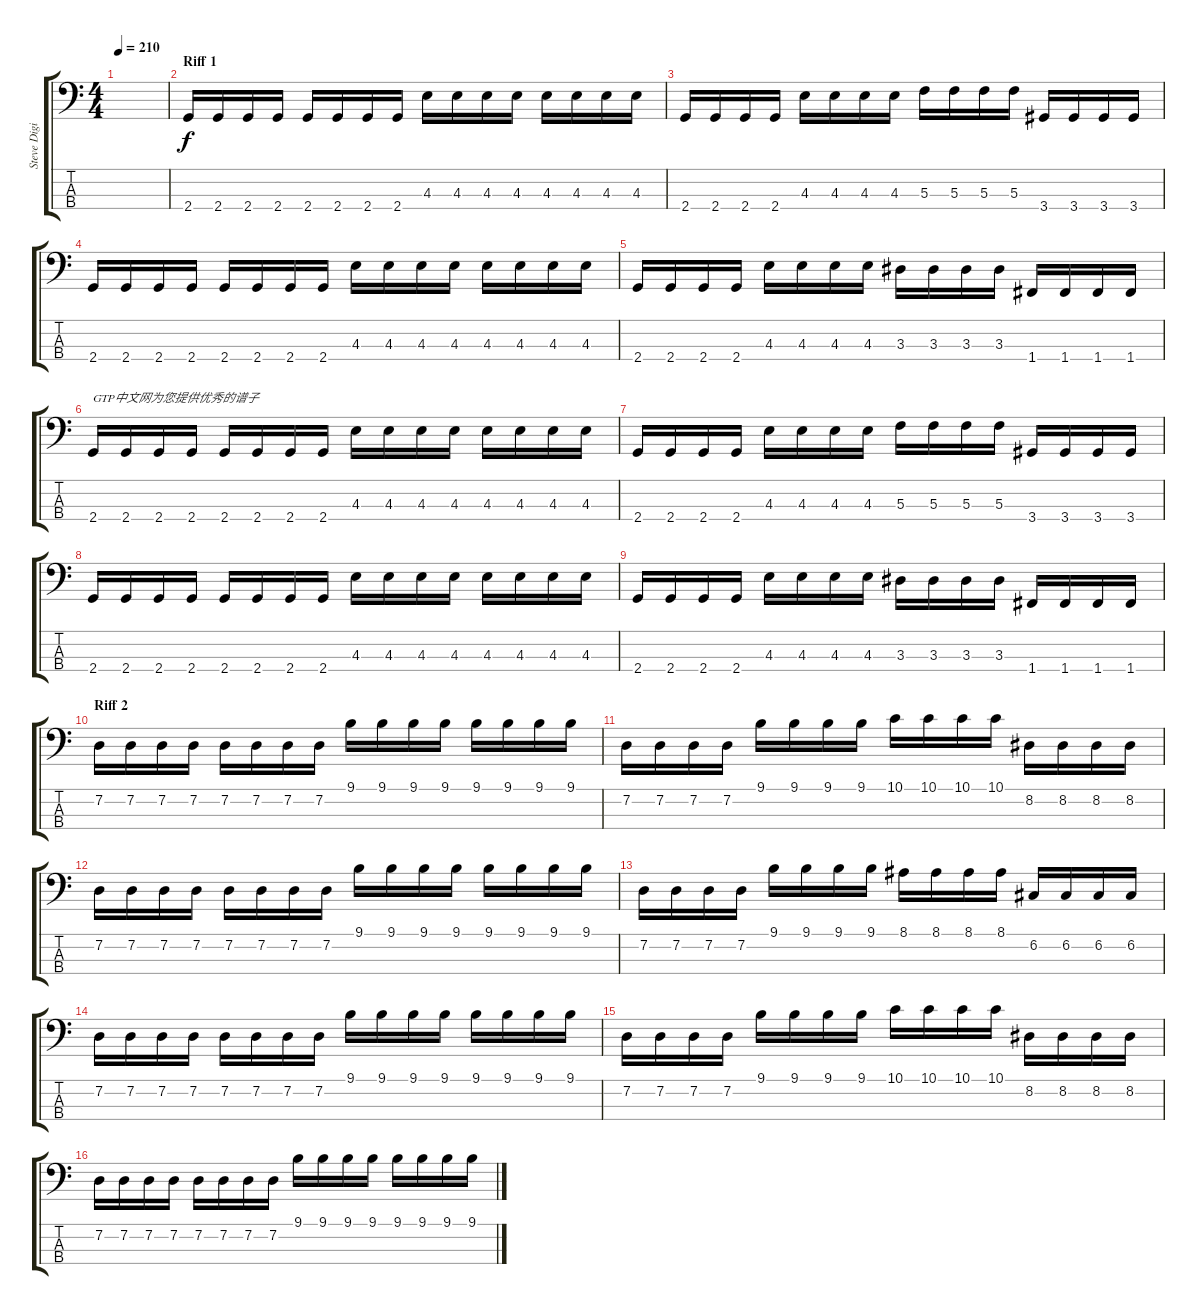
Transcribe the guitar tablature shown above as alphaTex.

\track ("Steve Digiorgio" "Steve Digi") {instrument electricbasspick}
\staff {score tabs}
\tuning (D2 G1 C2 F1) {hide}
\ts (4 4)
\tempo 210
\clef f4
\ks c
|
\section ("" "Riff 1")
2.4.16 2.4.16 2.4.16 2.4.16 2.4.16 2.4.16 2.4.16 2.4.16 4.3.16 4.3.16 4.3.16 4.3.16 4.3.16 4.3.16 4.3.16 4.3.16 |
2.4.16 2.4.16 2.4.16 2.4.16 4.3.16 4.3.16 4.3.16 4.3.16 5.3.16 5.3.16 5.3.16 5.3.16 3.4.16 3.4.16 3.4.16 3.4.16 |
2.4.16 2.4.16 2.4.16 2.4.16 2.4.16 2.4.16 2.4.16 2.4.16 4.3.16 4.3.16 4.3.16 4.3.16 4.3.16 4.3.16 4.3.16 4.3.16 |
2.4.16 2.4.16 2.4.16 2.4.16 4.3.16 4.3.16 4.3.16 4.3.16 3.3.16 3.3.16 3.3.16 3.3.16 1.4.16 1.4.16 1.4.16 1.4.16 |
2.4.16{txt "GTP中文网为您提供优秀的谱子"} 2.4.16 2.4.16 2.4.16 2.4.16 2.4.16 2.4.16 2.4.16 4.3.16 4.3.16 4.3.16 4.3.16 4.3.16 4.3.16 4.3.16 4.3.16 |
2.4.16 2.4.16 2.4.16 2.4.16 4.3.16 4.3.16 4.3.16 4.3.16 5.3.16 5.3.16 5.3.16 5.3.16 3.4.16 3.4.16 3.4.16 3.4.16 |
2.4.16 2.4.16 2.4.16 2.4.16 2.4.16 2.4.16 2.4.16 2.4.16 4.3.16 4.3.16 4.3.16 4.3.16 4.3.16 4.3.16 4.3.16 4.3.16 |
2.4.16 2.4.16 2.4.16 2.4.16 4.3.16 4.3.16 4.3.16 4.3.16 3.3.16 3.3.16 3.3.16 3.3.16 1.4.16 1.4.16 1.4.16 1.4.16 |
\section ("" "Riff 2")
7.2.16 7.2.16 7.2.16 7.2.16 7.2.16 7.2.16 7.2.16 7.2.16 9.1.16 9.1.16 9.1.16 9.1.16 9.1.16 9.1.16 9.1.16 9.1.16 |
7.2.16 7.2.16 7.2.16 7.2.16 9.1.16 9.1.16 9.1.16 9.1.16 10.1.16 10.1.16 10.1.16 10.1.16 8.2.16 8.2.16 8.2.16 8.2.16 |
7.2.16 7.2.16 7.2.16 7.2.16 7.2.16 7.2.16 7.2.16 7.2.16 9.1.16 9.1.16 9.1.16 9.1.16 9.1.16 9.1.16 9.1.16 9.1.16 |
7.2.16 7.2.16 7.2.16 7.2.16 9.1.16 9.1.16 9.1.16 9.1.16 8.1.16 8.1.16 8.1.16 8.1.16 6.2.16 6.2.16 6.2.16 6.2.16 |
7.2.16 7.2.16 7.2.16 7.2.16 7.2.16 7.2.16 7.2.16 7.2.16 9.1.16 9.1.16 9.1.16 9.1.16 9.1.16 9.1.16 9.1.16 9.1.16 |
7.2.16 7.2.16 7.2.16 7.2.16 9.1.16 9.1.16 9.1.16 9.1.16 10.1.16 10.1.16 10.1.16 10.1.16 8.2.16 8.2.16 8.2.16 8.2.16 |
7.2.16 7.2.16 7.2.16 7.2.16 7.2.16 7.2.16 7.2.16 7.2.16 9.1.16 9.1.16 9.1.16 9.1.16 9.1.16 9.1.16 9.1.16 9.1.16
